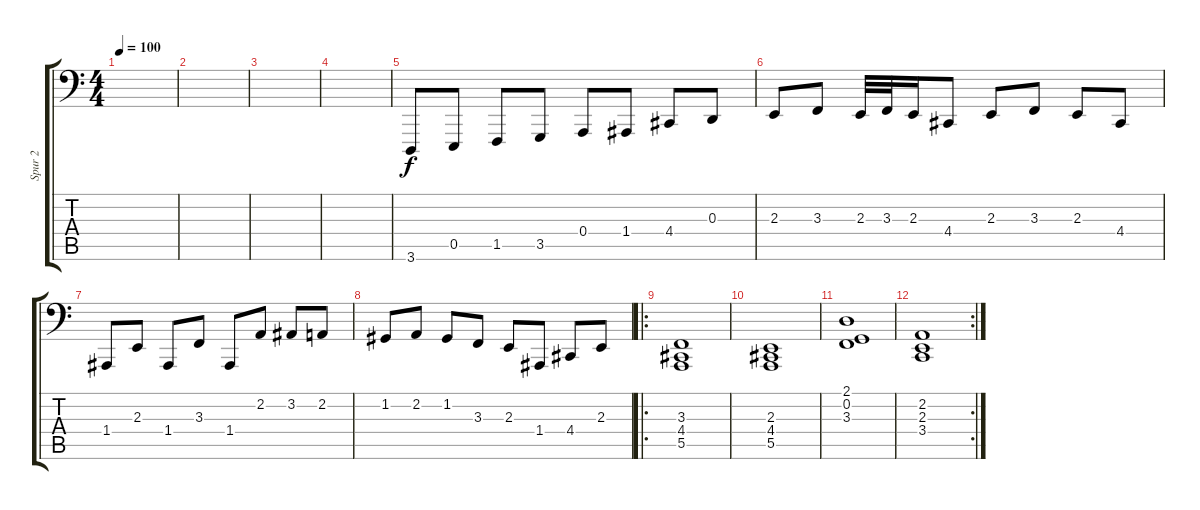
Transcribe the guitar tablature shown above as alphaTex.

\track ("Spur 2" "Spur 2") {instrument acousticgrandpiano}
\staff {score tabs}
\tuning (C3 G2 D2 A1 E1 B0) {hide}
\ts (4 4)
\tempo 100
\clef f4
\ks c
|
|
|
|
3.6.8 0.5.8 1.5.8 3.5.8 0.4.8 1.4.8 4.4.8 0.3.8 |
2.3.8 3.3.8 2.3.32 3.3.32 2.3.16 4.4.8 2.3.8 3.3.8 2.3.8 4.4.8 |
1.4.8 2.3.8 1.4.8 3.3.8 1.4.8 2.2.8 3.2.8 2.2.8 |
1.2.8 2.2.8 1.2.8 3.3.8 2.3.8 1.4.8 4.4.8 2.3.8 |
\ro
(3.3 4.4 5.5).1 |
(2.3 4.4 5.5).1 |
(2.1 0.2 3.3).1 |
\rc 2
(2.2 2.3 3.4).1
